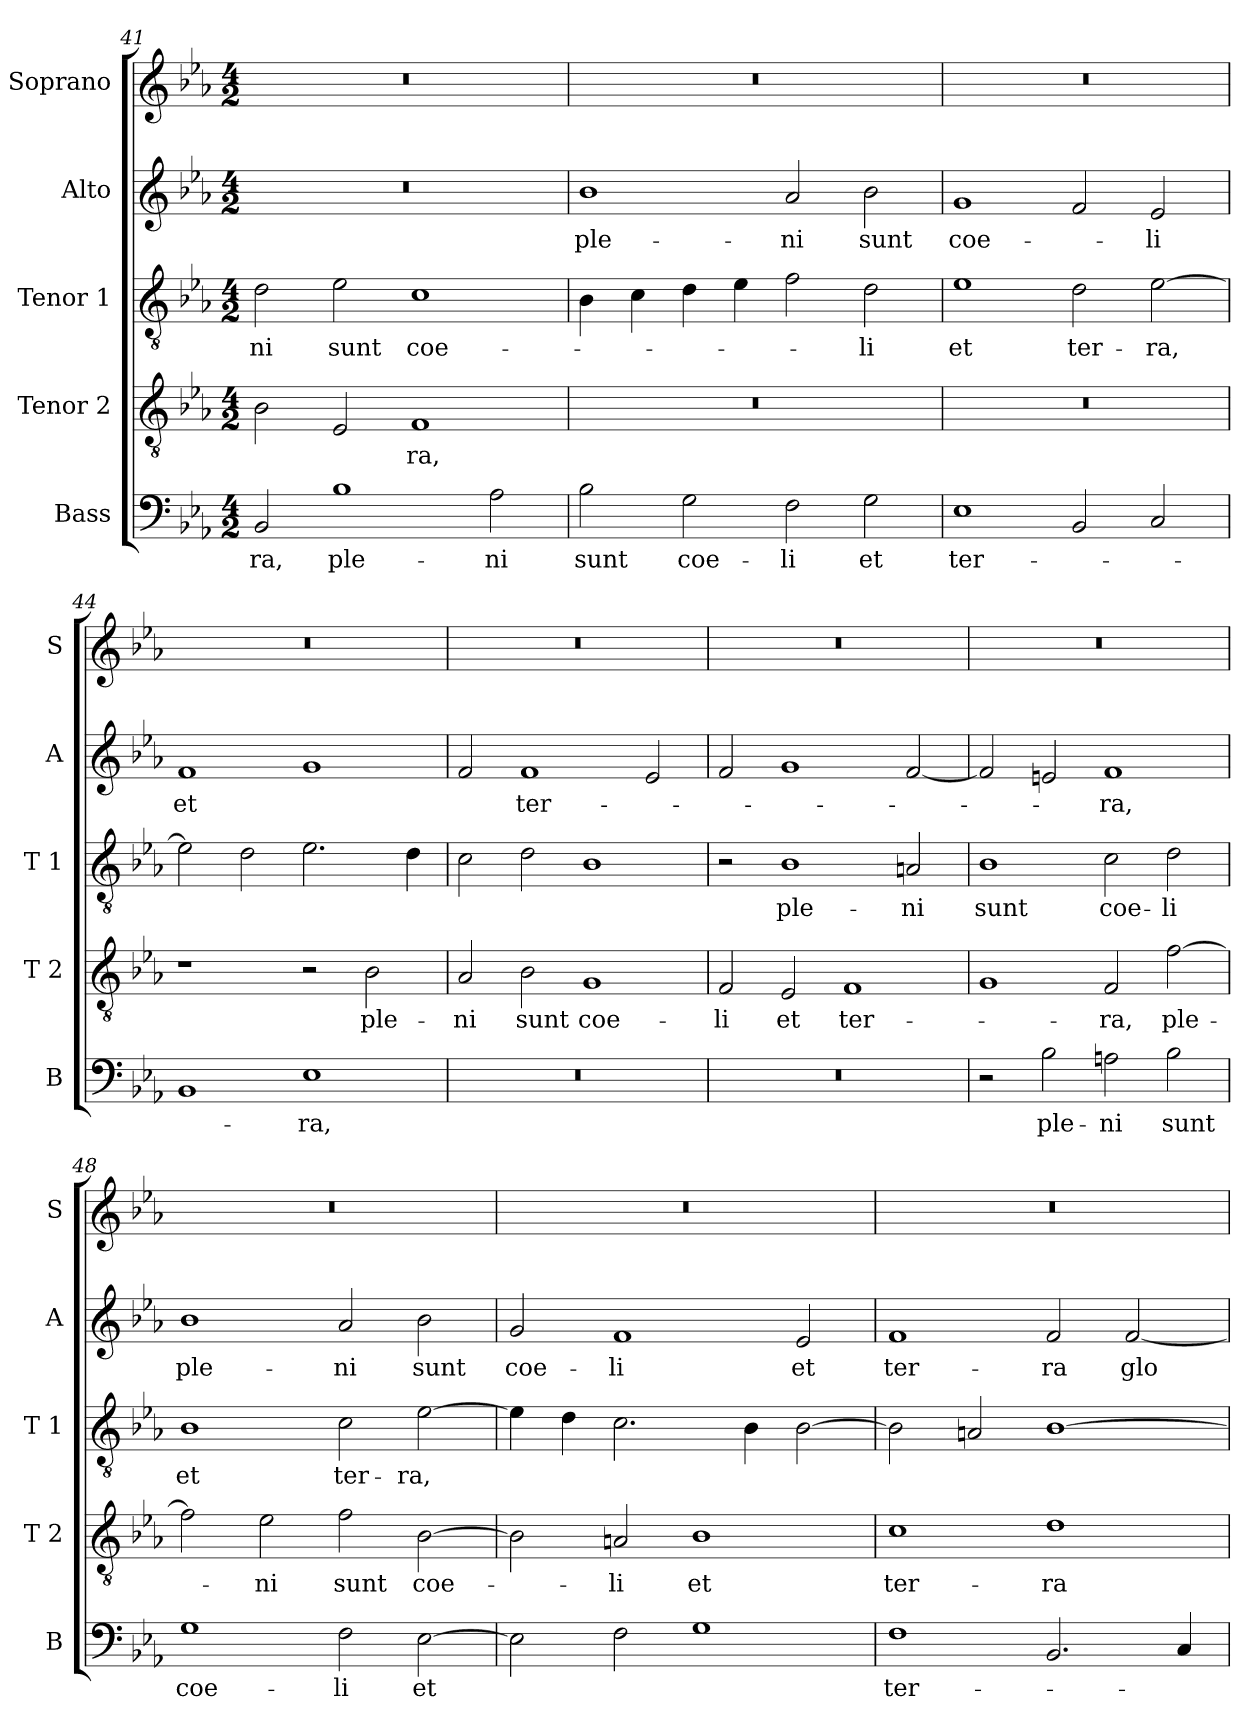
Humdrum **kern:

**kern	**text	**kern	**text	**kern	**text	**kern	**text	**kern
*part5	*part5	*part4	*part4	*part3	*part3	*part2	*part2	*part1
*staff5	*staff5	*staff4	*staff4	*staff3	*staff3	*staff2	*staff2	*staff1
*I"Bass	*	*I"Tenor 2	*	*I"Tenor 1	*	*I"Alto	*	*I"Soprano
*I'B	*	*I'T 2	*	*I'T 1	*	*I'A	*	*I'S
*clefF4	*	*clefGv2	*	*clefGv2	*	*clefG2	*	*clefG2
*k[b-e-a-]	*	*k[b-e-a-]	*	*k[b-e-a-]	*	*k[b-e-a-]	*	*k[b-e-a-]
*E-:	*	*E-:	*	*E-:	*	*E-:	*	*E-:
*M4/2	*	*M4/2	*	*M4/2	*	*M4/2	*	*M4/2
=41	=41	=41	=41	=41	=41	=41	=41	=41
!	!LO:LY:b	!	!	!	!LO:LY:b	!	!	!
2BB-/	-ra,	2B-\	.	2d\	-ni	0r	.	0r
!	!LO:LY:b	!	!	!	!LO:LY:b	!	!	!
1B-	ple-	2E-/	.	2e-\	sunt	.	.	.
!	!	!	!LO:LY:b	!	!LO:LY:b	!	!	!
.	.	1F	-ra,	1c	coe-	.	.	.
!	!LO:LY:b	!	!	!	!	!	!	!
2A-\	-ni	.	.	.	.	.	.	.
=42	=42	=42	=42	=42	=42	=42	=42	=42
!	!LO:LY:b	!	!	!	!	!	!LO:LY:b	!
2B-\	sunt	0r	.	4B-\	.	1b-	ple-	0r
.	.	.	.	4c\	.	.	.	.
!	!LO:LY:b	!	!	!	!	!	!	!
2G\	coe-	.	.	4d\	.	.	.	.
.	.	.	.	4e-\	.	.	.	.
!	!LO:LY:b	!	!	!	!	!	!LO:LY:b	!
2F\	-li	.	.	2f\	.	2a-/	-ni	.
!	!LO:LY:b	!	!	!	!LO:LY:b	!	!LO:LY:b	!
2G\	et	.	.	2d\	-li	2b-\	sunt	.
!!LO:LB:g=z
=43	=43	=43	=43	=43	=43	=43	=43	=43
!	!LO:LY:b	!	!	!	!LO:LY:b	!	!LO:LY:b	!
1E-	ter-	0r	.	1e-	et	1g	coe-	0r
!	!	!	!	!	!LO:LY:b	!	!	!
2BB-/	.	.	.	2d\	ter-	2f/	.	.
!	!	!	!	!	!LO:LY:b	!	!LO:LY:b	!
2C/	.	.	.	[2e-\	-ra,	2e-/	-li	.
=44	=44	=44	=44	=44	=44	=44	=44	=44
!	!	!	!	!	!	!	!LO:LY:b	!
1BB-	.	1r	.	2e-\]	.	1f	et	0r
.	.	.	.	2d\	.	.	.	.
!	!LO:LY:b	!	!	!	!	!	!	!
1E-	-ra,	2r	.	2.e-\	.	1g	.	.
!	!	!	!LO:LY:b	!	!	!	!	!
.	.	2B-\	ple-	.	.	.	.	.
.	.	.	.	4d\	.	.	.	.
=45	=45	=45	=45	=45	=45	=45	=45	=45
!	!	!	!LO:LY:b	!	!	!	!	!
0r	.	2A-/	-ni	2c\	.	2f/	.	0r
!	!	!	!LO:LY:b	!	!	!	!LO:LY:b	!
.	.	2B-\	sunt	2d\	.	1f	ter-	.
!	!	!	!LO:LY:b	!	!	!	!	!
.	.	1G	coe-	1B-	.	.	.	.
.	.	.	.	.	.	2e-/	.	.
=46	=46	=46	=46	=46	=46	=46	=46	=46
!	!	!	!LO:LY:b	!	!	!	!	!
0r	.	2F/	-li	2r	.	2f/	.	0r
!	!	!	!LO:LY:b	!	!LO:LY:b	!	!	!
.	.	2E-/	et	1B-	ple-	1g	.	.
!	!	!	!LO:LY:b	!	!	!	!	!
.	.	1F	ter-	.	.	.	.	.
!	!	!	!	!	!LO:LY:b	!	!	!
.	.	.	.	2An/	-ni	[2f/	.	.
=47	=47	=47	=47	=47	=47	=47	=47	=47
!	!	!	!	!	!LO:LY:b	!	!	!
2r	.	1G	.	1B-	sunt	2f/]	.	0r
!	!LO:LY:b	!	!	!	!	!	!	!
2B-\	ple-	.	.	.	.	2en/	.	.
!	!LO:LY:b	!	!LO:LY:b	!	!LO:LY:b	!	!LO:LY:b	!
2An\	-ni	2F/	-ra,	2c\	coe-	1f	-ra,	.
!	!LO:LY:b	!	!LO:LY:b	!	!LO:LY:b	!	!	!
2B-\	sunt	[2f\	ple-	2d\	-li	.	.	.
=48	=48	=48	=48	=48	=48	=48	=48	=48
!	!LO:LY:b	!	!	!	!LO:LY:b	!	!LO:LY:b	!
1G	coe-	2f\]	.	1B-	et	1b-	ple-	0r
!	!	!	!LO:LY:b	!	!	!	!	!
.	.	2e-\	-ni	.	.	.	.	.
!	!LO:LY:b	!	!LO:LY:b	!	!LO:LY:b	!	!LO:LY:b	!
2F\	-li	2f\	sunt	2c\	ter-	2a-/	-ni	.
!	!LO:LY:b	!	!LO:LY:b	!	!LO:LY:b	!	!LO:LY:b	!
[2E-\	et	[2B-\	coe-	[2e-\	-ra,	2b-\	sunt	.
!!LO:PB:g=z
=49	=49	=49	=49	=49	=49	=49	=49	=49
!	!	!	!	!	!	!	!LO:LY:b	!
2E-\]	.	2B-\]	.	4e-\]	.	2g/	coe-	0r
.	.	.	.	4d\	.	.	.	.
!	!	!	!LO:LY:b	!	!	!	!LO:LY:b	!
2F\	.	2An/	-li	2.c\	.	1f	-li	.
!	!	!	!LO:LY:b	!	!	!	!	!
1G	.	1B-	et	.	.	.	.	.
.	.	.	.	4B-\	.	.	.	.
!	!	!	!	!	!	!	!LO:LY:b	!
.	.	.	.	[2B-\	.	2e-/	et	.
=50	=50	=50	=50	=50	=50	=50	=50	=50
!	!LO:LY:b	!	!LO:LY:b	!	!	!	!LO:LY:b	!
1F	ter-	1c	ter-	2B-\]	.	1f	ter-	0r
.	.	.	.	2An/	.	.	.	.
!	!	!	!LO:LY:b	!	!	!	!LO:LY:b	!
2.BB-/	.	1d	-ra	[1B-	.	2f/	-ra	.
!	!	!	!	!	!	!	!LO:LY:b	!
.	.	.	.	.	.	[2f/	glo-	.
4C/	.	.	.	.	.	.	.	.
=	=	=	=	=	=	=	=	=
*-	*-	*-	*-	*-	*-	*-	*-	*-
